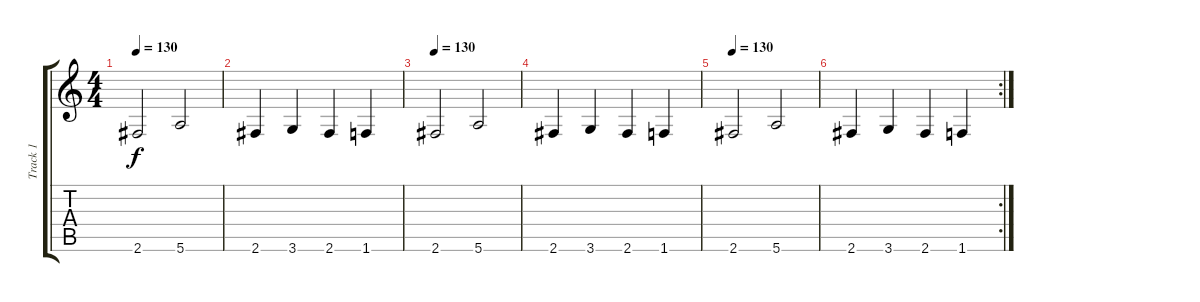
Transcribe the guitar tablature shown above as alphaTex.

\track ("Track 1" "Track 1") {instrument distortionguitar}
\staff {score tabs}
\tuning (E4 B3 G3 D3 A2 E2) {hide}
\ts (4 4)
\tempo 130
\clef g2
\ks c
2.6.2{dy f} 5.6.2 |
2.6.4 3.6.4 2.6.4 1.6.4 |
\tempo 130
2.6.2 5.6.2 |
2.6.4 3.6.4 2.6.4 1.6.4 |
\tempo 130
2.6.2 5.6.2 |
\rc 2
2.6.4 3.6.4 2.6.4 1.6.4
